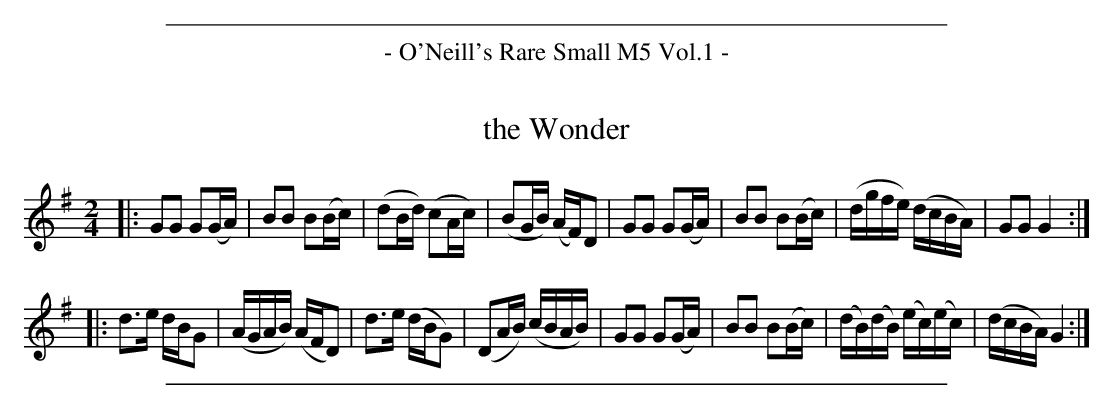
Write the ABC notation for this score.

X:1
T: the Wonder
M: 2/4
L: 1/16
K: G
|:\
G2G2 G2(GA) | B2B2 B2(Bc) | (d2Bd) (c2Ac) | (B2GB) (AF)D2 |\
G2G2 G2(GA) | B2B2 B2(Bc) | (dgfe) (dcBA) | G2G2 G4 ::
d3e dBG2 | (AGAB) (AFD2) | d3e (dBG2) | (D2AB) (cBAB) |\
G2G2 G2(GA) | B2B2 B2(Bc) | (dB)(dB) (ec)(ec) | (dcBA) G4 :|
